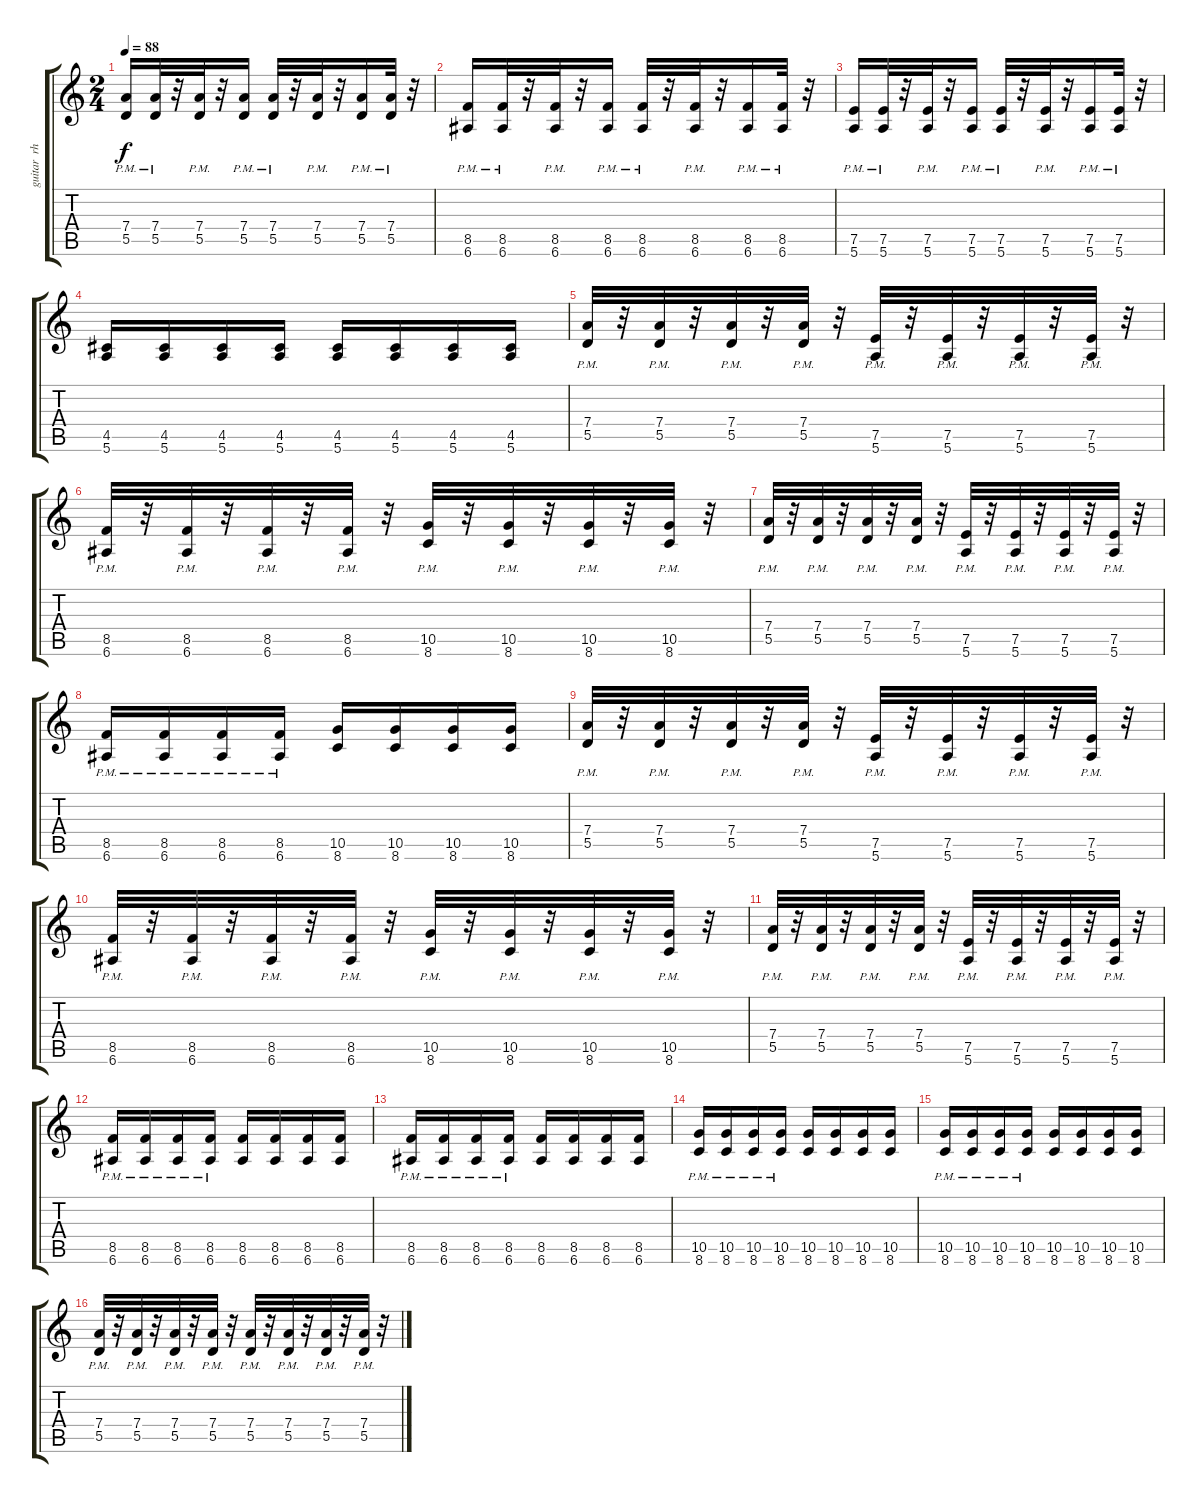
\track ("guitar  rhythm  left" "guitar  rh") {instrument distortionguitar}
\staff {score tabs}
\tuning (E4 B3 G3 D3 A2 E2) {hide}
\ts (2 4)
\tempo 88
\clef g2
\ks c
(7.4 5.5{pm}).16{dy f} (7.4{pm} 5.5{pm}).32 r.32 (7.4{pm} 5.5{pm}).32 r.32 (7.4 5.5{pm}).16 (7.4{pm} 5.5{pm}).32 r.32 (7.4{pm} 5.5{pm}).32 r.32 (7.4 5.5{pm}).16 (7.4{pm} 5.5{pm}).32 r.32 |
(8.5 6.6{pm}).16 (8.5{pm} 6.6{pm}).32 r.32 (8.5{pm} 6.6{pm}).32 r.32 (8.5 6.6{pm}).16 (8.5{pm} 6.6{pm}).32 r.32 (8.5{pm} 6.6{pm}).32 r.32 (8.5 6.6{pm}).16 (8.5{pm} 6.6{pm}).32 r.32 |
(7.5 5.6{pm}).16 (7.5{pm} 5.6{pm}).32 r.32 (7.5{pm} 5.6{pm}).32 r.32 (7.5 5.6{pm}).16 (7.5{pm} 5.6{pm}).32 r.32 (7.5{pm} 5.6{pm}).32 r.32 (7.5 5.6{pm}).16 (7.5{pm} 5.6{pm}).32 r.32 |
(4.5 5.6).16 (4.5 5.6).16 (4.5 5.6).16 (4.5 5.6).16 (4.5 5.6).16 (4.5 5.6).16 (4.5 5.6).16 (4.5 5.6).16 |
(7.4{pm} 5.5{pm}).32 r.32 (7.4{pm} 5.5{pm}).32 r.32 (7.4{pm} 5.5{pm}).32 r.32 (7.4{pm} 5.5{pm}).32 r.32 (7.5{pm} 5.6).32 r.32 (7.5{pm} 5.6).32 r.32 (7.5{pm} 5.6).32 r.32 (7.5{pm} 5.6).32 r.32 |
(8.5{pm} 6.6{pm}).32 r.32 (8.5{pm} 6.6{pm}).32 r.32 (8.5{pm} 6.6{pm}).32 r.32 (8.5{pm} 6.6{pm}).32 r.32 (10.5{pm} 8.6{pm}).32 r.32 (10.5{pm} 8.6{pm}).32 r.32 (10.5{pm} 8.6{pm}).32 r.32 (10.5{pm} 8.6{pm}).32 r.32 |
(7.4{pm} 5.5{pm}).32 r.32 (7.4{pm} 5.5{pm}).32 r.32 (7.4{pm} 5.5{pm}).32 r.32 (7.4{pm} 5.5{pm}).32 r.32 (7.5{pm} 5.6{pm}).32 r.32 (7.5{pm} 5.6{pm}).32 r.32 (7.5{pm} 5.6{pm}).32 r.32 (7.5{pm} 5.6{pm}).32 r.32 |
(8.5 6.6{pm}).16 (8.5 6.6{pm}).16 (8.5 6.6{pm}).16 (8.5 6.6{pm}).16 (10.5 8.6).16 (10.5 8.6).16 (10.5 8.6).16 (10.5 8.6).16 |
(7.4{pm} 5.5{pm}).32 r.32 (7.4{pm} 5.5{pm}).32 r.32 (7.4{pm} 5.5{pm}).32 r.32 (7.4{pm} 5.5{pm}).32 r.32 (7.5{pm} 5.6{pm}).32 r.32 (7.5{pm} 5.6{pm}).32 r.32 (7.5{pm} 5.6{pm}).32 r.32 (7.5{pm} 5.6{pm}).32 r.32 |
(8.5{pm} 6.6{pm}).32 r.32 (8.5{pm} 6.6{pm}).32 r.32 (8.5{pm} 6.6{pm}).32 r.32 (8.5{pm} 6.6{pm}).32 r.32 (10.5{pm} 8.6{pm}).32 r.32 (10.5{pm} 8.6{pm}).32 r.32 (10.5{pm} 8.6{pm}).32 r.32 (10.5{pm} 8.6{pm}).32 r.32 |
(7.4{pm} 5.5{pm}).32 r.32 (7.4{pm} 5.5{pm}).32 r.32 (7.4{pm} 5.5{pm}).32 r.32 (7.4{pm} 5.5{pm}).32 r.32 (7.5{pm} 5.6{pm}).32 r.32 (7.5{pm} 5.6{pm}).32 r.32 (7.5{pm} 5.6{pm}).32 r.32 (7.5{pm} 5.6{pm}).32 r.32 |
(8.5 6.6{pm}).16 (8.5 6.6{pm}).16 (8.5 6.6{pm}).16 (8.5 6.6{pm}).16 (8.5 6.6).16 (8.5 6.6).16 (8.5 6.6).16 (8.5 6.6).16 |
(8.5 6.6{pm}).16 (8.5 6.6{pm}).16 (8.5 6.6{pm}).16 (8.5 6.6{pm}).16 (8.5 6.6).16 (8.5 6.6).16 (8.5 6.6).16 (8.5 6.6).16 |
(10.5 8.6{pm}).16 (10.5 8.6{pm}).16 (10.5 8.6{pm}).16 (10.5 8.6{pm}).16 (10.5 8.6).16 (10.5 8.6).16 (10.5 8.6).16 (10.5 8.6).16 |
(10.5 8.6{pm}).16 (10.5 8.6{pm}).16 (10.5 8.6{pm}).16 (10.5 8.6{pm}).16 (10.5 8.6).16 (10.5 8.6).16 (10.5 8.6).16 (10.5 8.6).16 |
(7.4{pm} 5.5{pm}).32 r.32 (7.4{pm} 5.5{pm}).32 r.32 (7.4{pm} 5.5{pm}).32 r.32 (7.4{pm} 5.5{pm}).32 r.32 (7.4{pm} 5.5{pm}).32 r.32 (7.4{pm} 5.5{pm}).32 r.32 (7.4{pm} 5.5{pm}).32 r.32 (7.4{pm} 5.5{pm}).32 r.32
